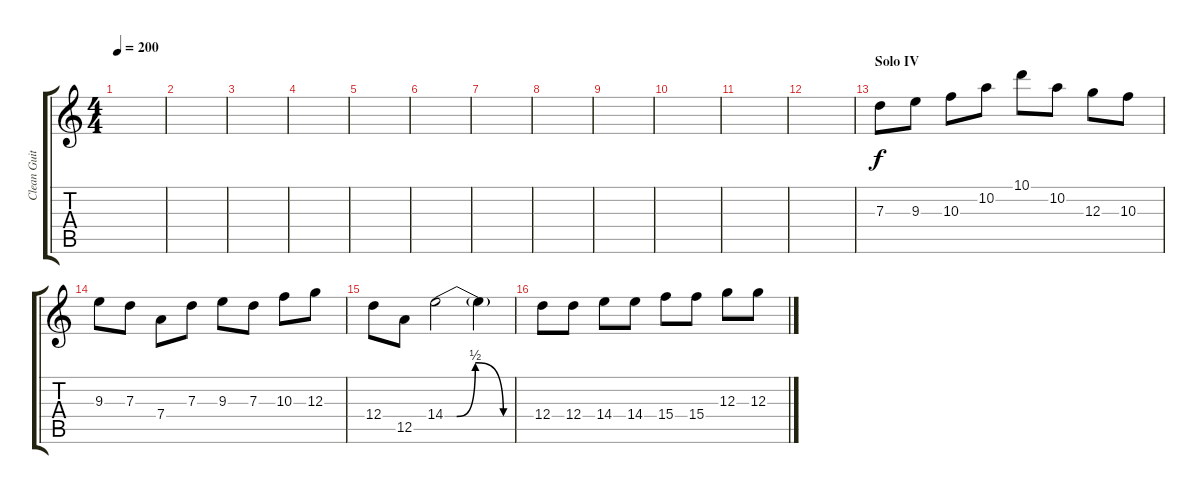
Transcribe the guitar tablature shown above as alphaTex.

\track ("Clean Guitars" "Clean Guit") {instrument electricguitarclean}
\staff {score tabs}
\tuning (E4 B3 G3 D3 A2 E2) {hide}
\ts (4 4)
\tempo 200
\clef g2
\ks c
|
|
|
|
|
|
|
|
|
|
|
|
\section ("" "Solo IV")
7.3.8{volume 15 instrument overdrivenguitar} 9.3.8 10.3.8 10.2.8 10.1.8 10.2.8 12.3.8 10.3.8 |
9.3.8 7.3.8 7.4.8 7.3.8 9.3.8 7.3.8 10.3.8 12.3.8 |
12.4.8 12.5.8 14.4{be (custom 0 0 10 0 26 2 50 0 60 0)}.2 14.4{t}.4 |
12.4.8 12.4.8 14.4.8 14.4.8 15.4.8 15.4.8 12.3.8 12.3.8
